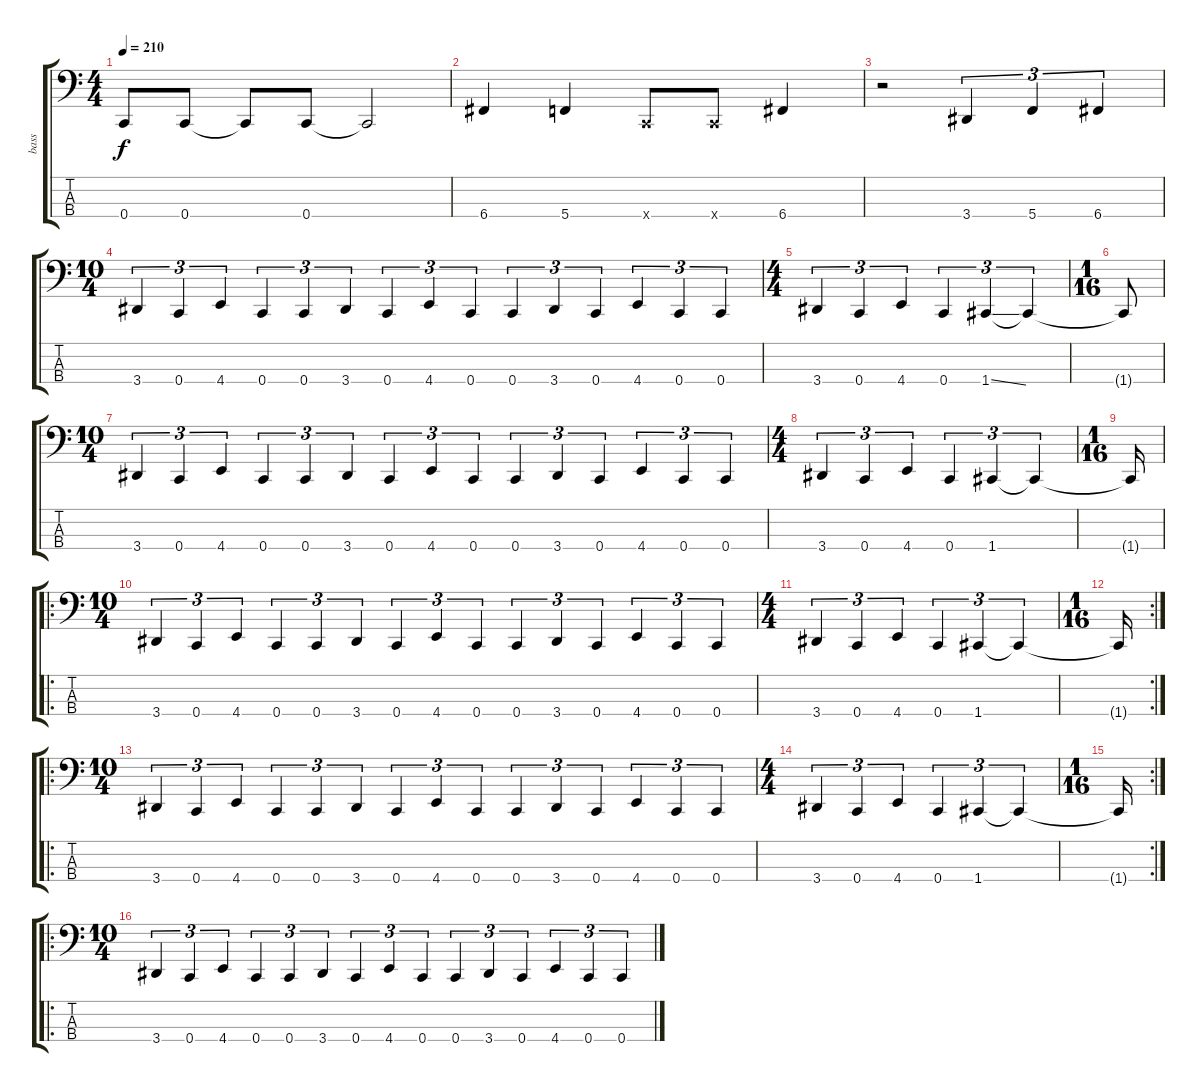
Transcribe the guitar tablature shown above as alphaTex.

\track ("bass" "bass") {instrument electricbasspick}
\staff {score tabs}
\tuning (F2 C2 G1 C1) {hide}
\ts (4 4)
\tempo 210
\clef f4
\ks c
0.4.8{dy f} 0.4.8 0.4{t}.8 0.4.8 0.4{t}.2 |
6.4.4 5.4.4 0.4{x}.8 0.4{x}.8 6.4.4 |
r.2 3.4.4{tu (3 2)} 5.4.4{tu (3 2)} 6.4.4{tu (3 2)} |
\ts (10 4)
3.4.4{tu (3 2)} 0.4.4{tu (3 2)} 4.4.4{tu (3 2)} 0.4.4{tu (3 2)} 0.4.4{tu (3 2)} 3.4.4{tu (3 2)} 0.4.4{tu (3 2)} 4.4.4{tu (3 2)} 0.4.4{tu (3 2)} 0.4.4{tu (3 2)} 3.4.4{tu (3 2)} 0.4.4{tu (3 2)} 4.4.4{tu (3 2)} 0.4.4{tu (3 2)} 0.4.4{tu (3 2)} |
\ts (4 4)
3.4.4{tu (3 2)} 0.4.4{tu (3 2)} 4.4.4{tu (3 2)} 0.4.4{tu (3 2)} 1.4{ss}.4{tu (3 2)} 1.4{t}.4{tu (3 2)} |
\ts (1 16)
1.4{t}.8 |
\ts (10 4)
3.4.4{tu (3 2)} 0.4.4{tu (3 2)} 4.4.4{tu (3 2)} 0.4.4{tu (3 2)} 0.4.4{tu (3 2)} 3.4.4{tu (3 2)} 0.4.4{tu (3 2)} 4.4.4{tu (3 2)} 0.4.4{tu (3 2)} 0.4.4{tu (3 2)} 3.4.4{tu (3 2)} 0.4.4{tu (3 2)} 4.4.4{tu (3 2)} 0.4.4{tu (3 2)} 0.4.4{tu (3 2)} |
\ts (4 4)
3.4.4{tu (3 2)} 0.4.4{tu (3 2)} 4.4.4{tu (3 2)} 0.4.4{tu (3 2)} 1.4.4{tu (3 2)} 1.4{t}.4{tu (3 2)} |
\ts (1 16)
1.4{t}.16 |
\ro
\ts (10 4)
3.4.4{tu (3 2)} 0.4.4{tu (3 2)} 4.4.4{tu (3 2)} 0.4.4{tu (3 2)} 0.4.4{tu (3 2)} 3.4.4{tu (3 2)} 0.4.4{tu (3 2)} 4.4.4{tu (3 2)} 0.4.4{tu (3 2)} 0.4.4{tu (3 2)} 3.4.4{tu (3 2)} 0.4.4{tu (3 2)} 4.4.4{tu (3 2)} 0.4.4{tu (3 2)} 0.4.4{tu (3 2)} |
\ts (4 4)
3.4.4{tu (3 2)} 0.4.4{tu (3 2)} 4.4.4{tu (3 2)} 0.4.4{tu (3 2)} 1.4.4{tu (3 2)} 1.4{t}.4{tu (3 2)} |
\rc 2
\ts (1 16)
1.4{t}.16 |
\ro
\ts (10 4)
3.4.4{tu (3 2)} 0.4.4{tu (3 2)} 4.4.4{tu (3 2)} 0.4.4{tu (3 2)} 0.4.4{tu (3 2)} 3.4.4{tu (3 2)} 0.4.4{tu (3 2)} 4.4.4{tu (3 2)} 0.4.4{tu (3 2)} 0.4.4{tu (3 2)} 3.4.4{tu (3 2)} 0.4.4{tu (3 2)} 4.4.4{tu (3 2)} 0.4.4{tu (3 2)} 0.4.4{tu (3 2)} |
\ts (4 4)
3.4.4{tu (3 2)} 0.4.4{tu (3 2)} 4.4.4{tu (3 2)} 0.4.4{tu (3 2)} 1.4.4{tu (3 2)} 1.4{t}.4{tu (3 2)} |
\rc 2
\ts (1 16)
1.4{t}.16 |
\ro
\ts (10 4)
3.4.4{tu (3 2)} 0.4.4{tu (3 2)} 4.4.4{tu (3 2)} 0.4.4{tu (3 2)} 0.4.4{tu (3 2)} 3.4.4{tu (3 2)} 0.4.4{tu (3 2)} 4.4.4{tu (3 2)} 0.4.4{tu (3 2)} 0.4.4{tu (3 2)} 3.4.4{tu (3 2)} 0.4.4{tu (3 2)} 4.4.4{tu (3 2)} 0.4.4{tu (3 2)} 0.4.4{tu (3 2)}
